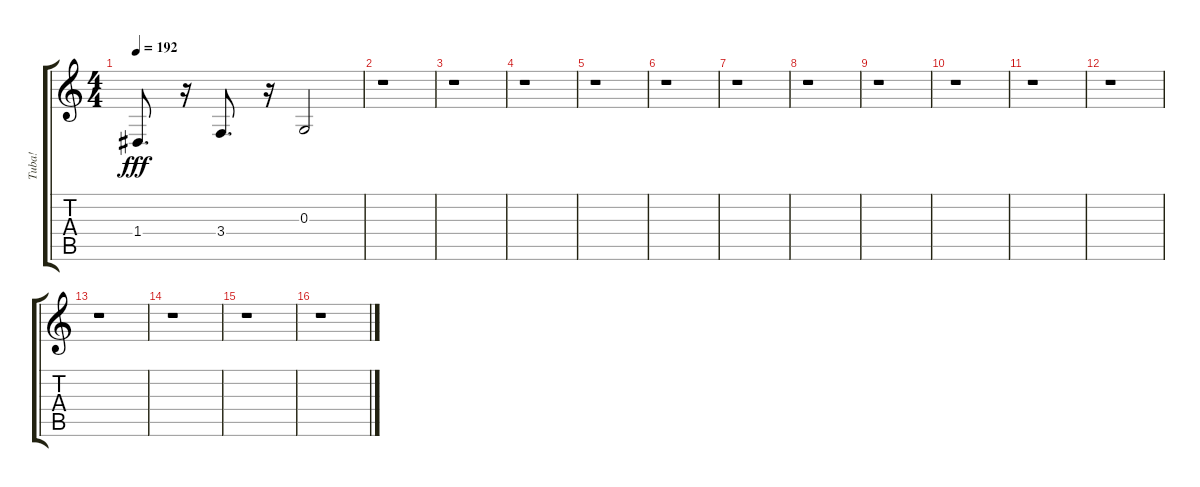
\track ("Tuba!" "Tuba!") {instrument tuba}
\staff {score tabs}
\tuning (E4 B3 G3 D3 A2 E2) {hide}
\ts (4 4)
\tempo 192
\clef g2
\ks c
1.4.8{d dy fff} r.16 3.4.8{d} r.16 0.3.2 |
r.1 |
r.1 |
r.1 |
r.1 |
r.1 |
r.1 |
r.1 |
r.1 |
r.1 |
r.1 |
r.1 |
r.1 |
r.1 |
r.1 |
r.1
